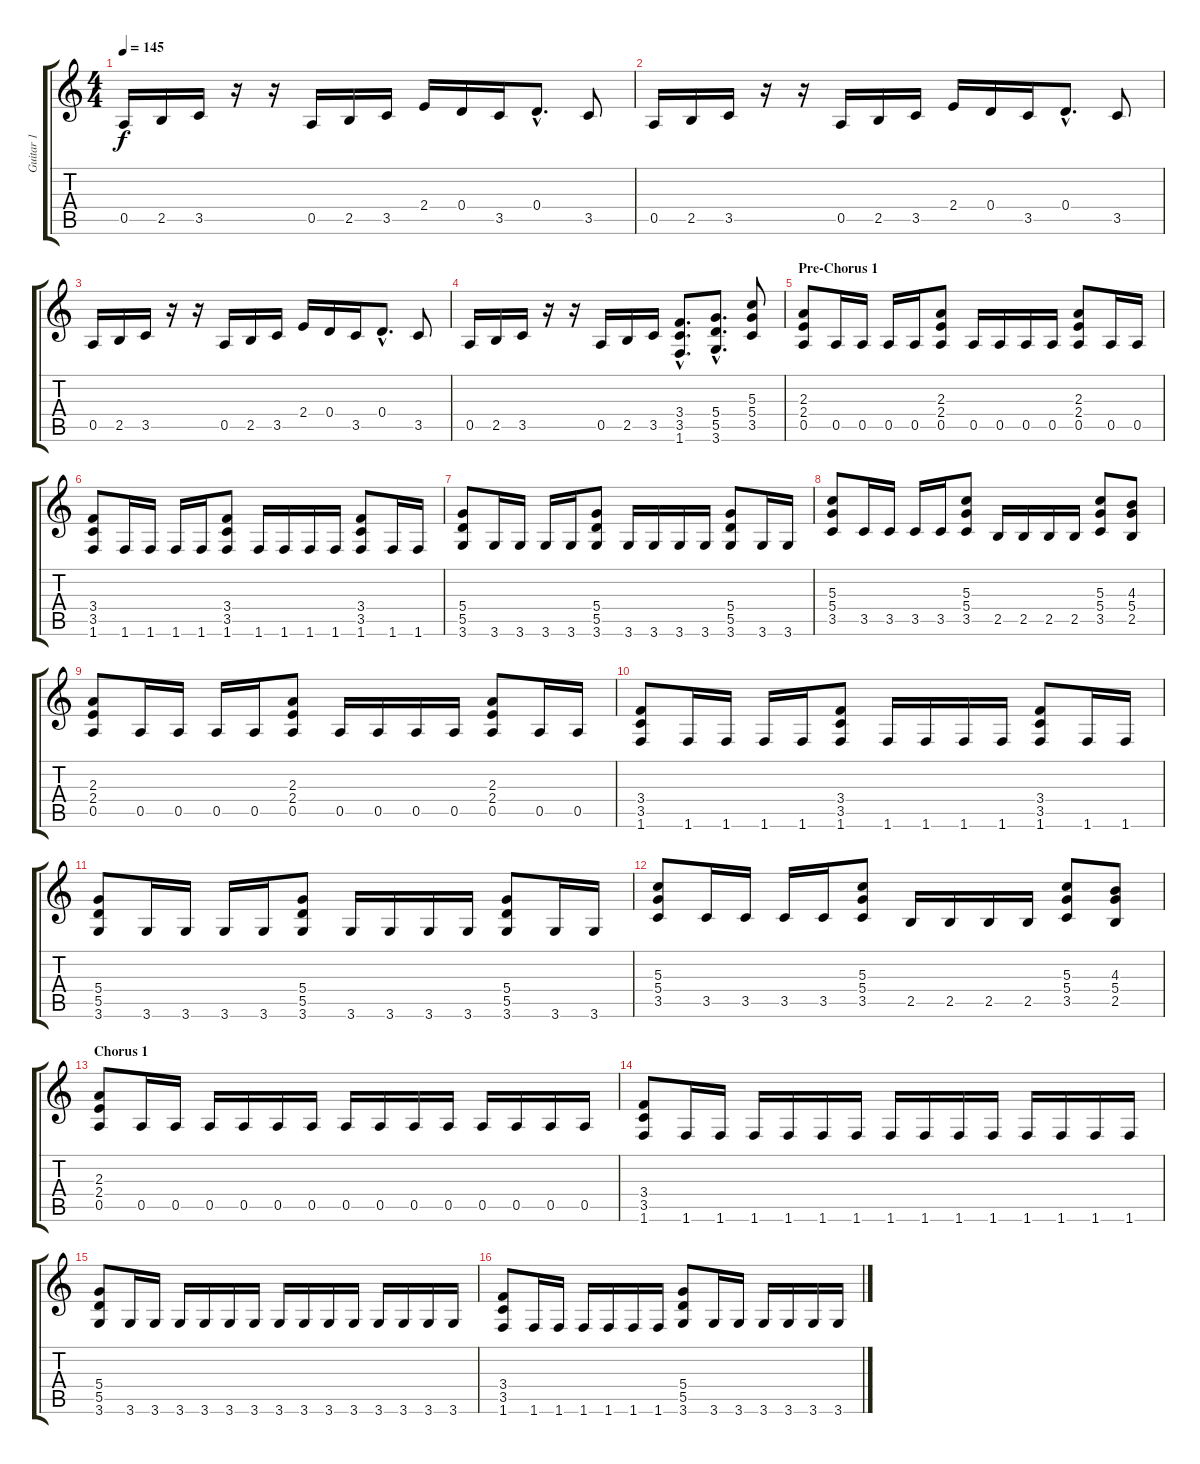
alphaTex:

\track ("Guitar 1" "Guitar 1") {instrument distortionguitar}
\staff {score tabs}
\tuning (E4 B3 G3 D3 A2 E2) {hide}
\ts (4 4)
\tempo 145
\clef g2
\ks c
0.5.16{dy f} 2.5.16 3.5.16 r.16 r.16 0.5.16 2.5.16 3.5.16 2.4.16 0.4.16 3.5.16 0.4{hac}.8{d} 3.5.8 |
0.5.16 2.5.16 3.5.16 r.16 r.16 0.5.16 2.5.16 3.5.16 2.4.16 0.4.16 3.5.16 0.4{hac}.8{d} 3.5.8 |
0.5.16 2.5.16 3.5.16 r.16 r.16 0.5.16 2.5.16 3.5.16 2.4.16 0.4.16 3.5.16 0.4{hac}.8{d} 3.5.8 |
0.5.16 2.5.16 3.5.16 r.16 r.16 0.5.16 2.5.16 3.5.16 (3.4{hac} 3.5{hac} 1.6{hac}).8{d} (5.4{hac} 5.5{hac} 3.6{hac}).8{d} (5.3 5.4 3.5).8 |
\section ("" "Pre-Chorus 1")
(2.3 2.4 0.5).8 0.5.16 0.5.16 0.5.16 0.5.16 (2.3 2.4 0.5).8 0.5.16 0.5.16 0.5.16 0.5.16 (2.3 2.4 0.5).8 0.5.16 0.5.16 |
(3.4 3.5 1.6).8 1.6.16 1.6.16 1.6.16 1.6.16 (3.4 3.5 1.6).8 1.6.16 1.6.16 1.6.16 1.6.16 (3.4 3.5 1.6).8 1.6.16 1.6.16 |
(5.4 5.5 3.6).8 3.6.16 3.6.16 3.6.16 3.6.16 (5.4 5.5 3.6).8 3.6.16 3.6.16 3.6.16 3.6.16 (5.4 5.5 3.6).8 3.6.16 3.6.16 |
(5.3 5.4 3.5).8 3.5.16 3.5.16 3.5.16 3.5.16 (5.3 5.4 3.5).8 2.5.16 2.5.16 2.5.16 2.5.16 (5.3 5.4 3.5).8 (4.3 5.4 2.5).8 |
(2.3 2.4 0.5).8 0.5.16 0.5.16 0.5.16 0.5.16 (2.3 2.4 0.5).8 0.5.16 0.5.16 0.5.16 0.5.16 (2.3 2.4 0.5).8 0.5.16 0.5.16 |
(3.4 3.5 1.6).8 1.6.16 1.6.16 1.6.16 1.6.16 (3.4 3.5 1.6).8 1.6.16 1.6.16 1.6.16 1.6.16 (3.4 3.5 1.6).8 1.6.16 1.6.16 |
(5.4 5.5 3.6).8 3.6.16 3.6.16 3.6.16 3.6.16 (5.4 5.5 3.6).8 3.6.16 3.6.16 3.6.16 3.6.16 (5.4 5.5 3.6).8 3.6.16 3.6.16 |
(5.3 5.4 3.5).8 3.5.16 3.5.16 3.5.16 3.5.16 (5.3 5.4 3.5).8 2.5.16 2.5.16 2.5.16 2.5.16 (5.3 5.4 3.5).8 (4.3 5.4 2.5).8 |
\section ("" "Chorus 1")
(2.3 2.4 0.5).8 0.5.16 0.5.16 0.5.16 0.5.16 0.5.16 0.5.16 0.5.16 0.5.16 0.5.16 0.5.16 0.5.16 0.5.16 0.5.16 0.5.16 |
(3.4 3.5 1.6).8 1.6.16 1.6.16 1.6.16 1.6.16 1.6.16 1.6.16 1.6.16 1.6.16 1.6.16 1.6.16 1.6.16 1.6.16 1.6.16 1.6.16 |
(5.4 5.5 3.6).8 3.6.16 3.6.16 3.6.16 3.6.16 3.6.16 3.6.16 3.6.16 3.6.16 3.6.16 3.6.16 3.6.16 3.6.16 3.6.16 3.6.16 |
(3.4 3.5 1.6).8 1.6.16 1.6.16 1.6.16 1.6.16 1.6.16 1.6.16 (5.4 5.5 3.6).8 3.6.16 3.6.16 3.6.16 3.6.16 3.6.16 3.6.16
